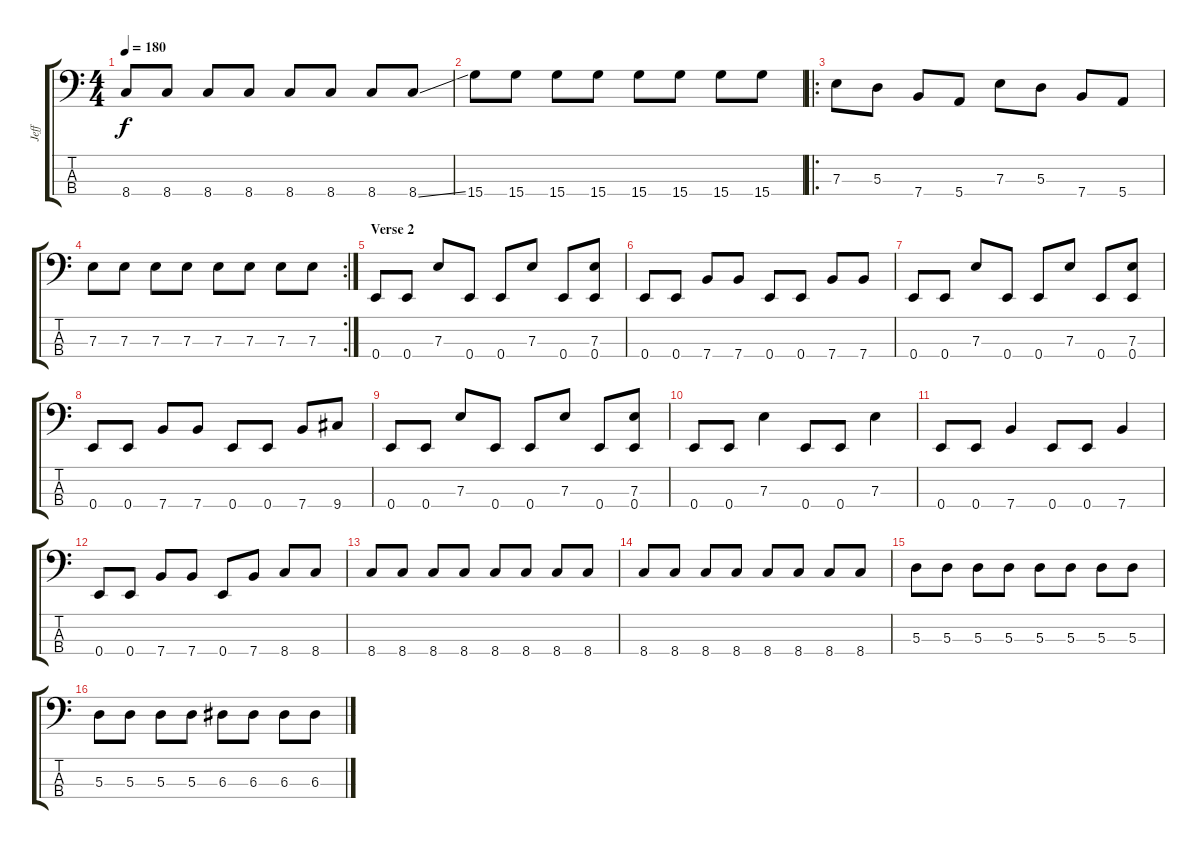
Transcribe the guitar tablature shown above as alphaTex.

\track ("Jeff" "Jeff") {instrument electricbassfinger}
\staff {score tabs}
\tuning (G2 D2 A1 E1) {hide}
\ts (4 4)
\tempo 180
\clef f4
\ks c
8.4.8{dy f} 8.4.8 8.4.8 8.4.8 8.4.8 8.4.8 8.4.8 8.4{ss}.8 |
15.4.8 15.4.8 15.4.8 15.4.8 15.4.8 15.4.8 15.4.8 15.4.8 |
\ro
7.3.8 5.3.8 7.4.8 5.4.8 7.3.8 5.3.8 7.4.8 5.4.8 |
\rc 2
7.3.8 7.3.8 7.3.8 7.3.8 7.3.8 7.3.8 7.3.8 7.3.8 |
\section ("" "Verse 2")
0.4.8 0.4.8 7.3.8 0.4.8 0.4.8 7.3.8 0.4.8 (7.3 0.4).8 |
0.4.8 0.4.8 7.4.8 7.4.8 0.4.8 0.4.8 7.4.8 7.4.8 |
0.4.8 0.4.8 7.3.8 0.4.8 0.4.8 7.3.8 0.4.8 (7.3 0.4).8 |
0.4.8 0.4.8 7.4.8 7.4.8 0.4.8 0.4.8 7.4.8 9.4.8 |
0.4.8 0.4.8 7.3.8 0.4.8 0.4.8 7.3.8 0.4.8 (7.3 0.4).8 |
0.4.8 0.4.8 7.3.4 0.4.8 0.4.8 7.3.4 |
0.4.8 0.4.8 7.4.4 0.4.8 0.4.8 7.4.4 |
0.4.8 0.4.8 7.4.8 7.4.8 0.4.8 7.4.8 8.4.8 8.4.8 |
8.4.8 8.4.8 8.4.8 8.4.8 8.4.8 8.4.8 8.4.8 8.4.8 |
8.4.8 8.4.8 8.4.8 8.4.8 8.4.8 8.4.8 8.4.8 8.4.8 |
5.3.8 5.3.8 5.3.8 5.3.8 5.3.8 5.3.8 5.3.8 5.3.8 |
5.3.8 5.3.8 5.3.8 5.3.8 6.3.8 6.3.8 6.3.8 6.3.8
